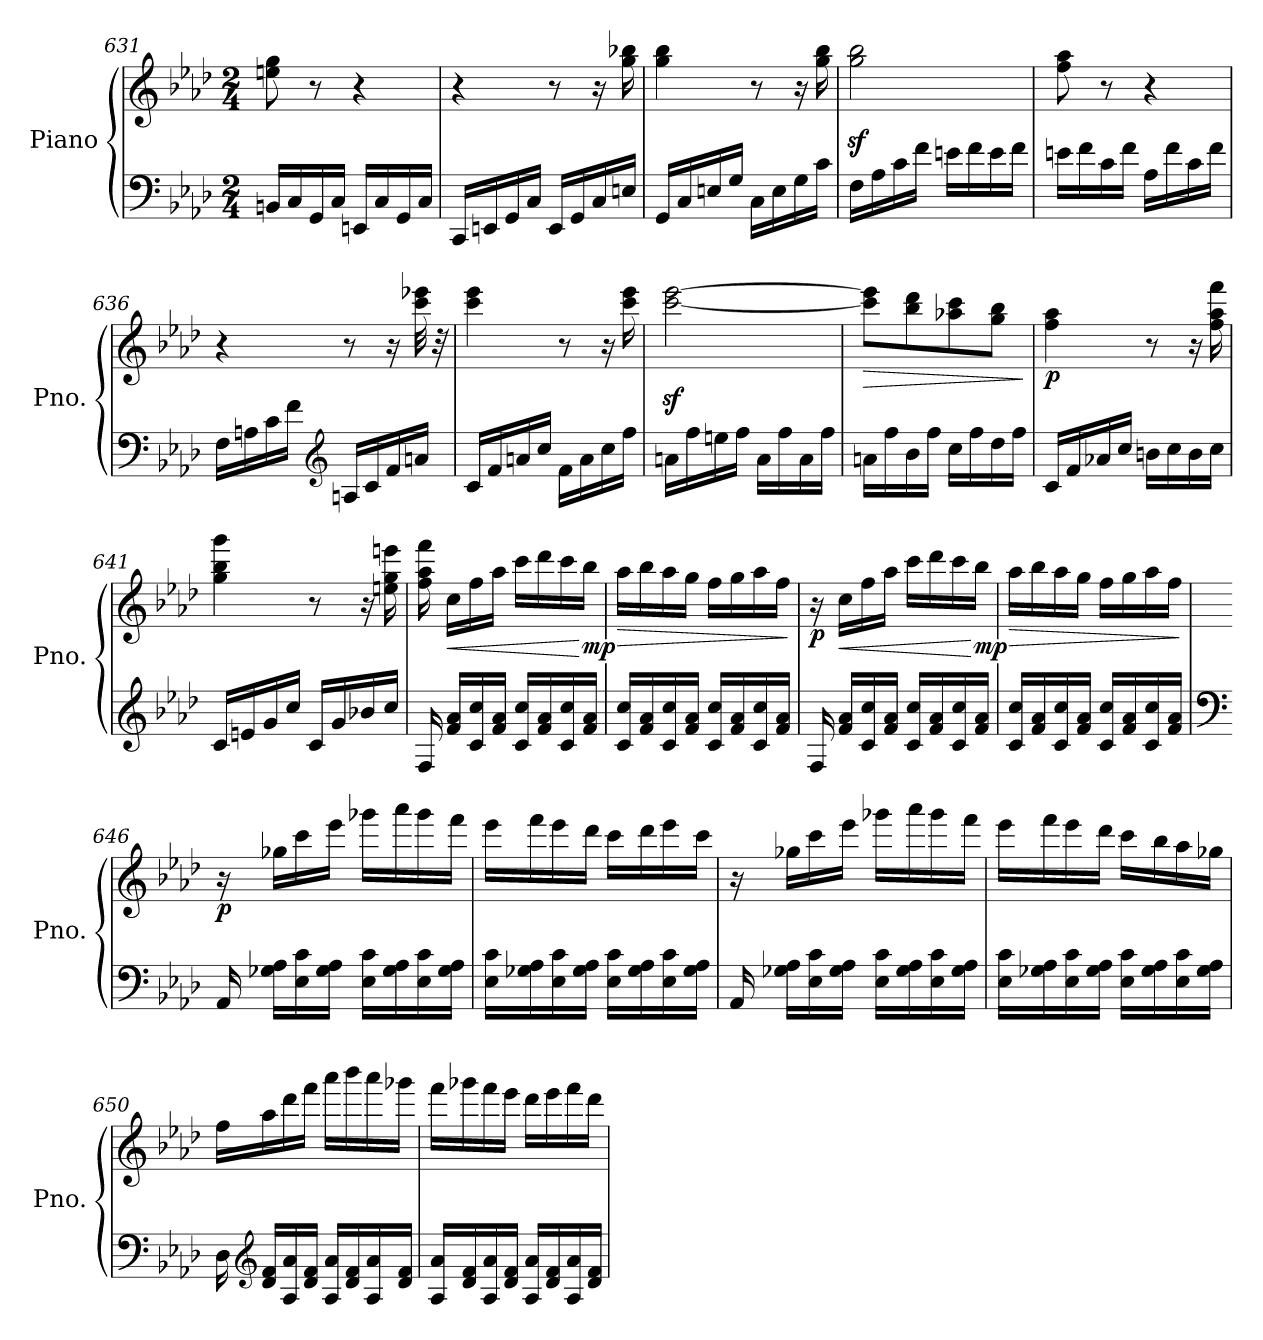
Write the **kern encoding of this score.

**kern	**kern	**dynam
*part1	*part1	*part1
*staff2	*staff1	*staff1/2
*I"Piano	*	*
*I'Pno.	*	*
*clefF4	*clefG2	*
*k[b-e-a-d-]	*k[b-e-a-d-]	*
*M2/4	*M2/4	*
=631	=631	=631
16BBn/LL	8een\ 8gg\	.
16C/	.	.
16GG/	8r	.
16C/JJ	.	.
16EEn/LL	4r	.
16C/	.	.
16GG/	.	.
16C/JJ	.	.
=632	=632	=632
16CC/LL	4r	.
16EEn/	.	.
16GG/	.	.
16C/JJ	.	.
16EE/LL	8r	.
16GG/	.	.
16C/	16r	.
16En/JJ	16gg\ 16bb-X\	.
=633	=633	=633
16GG/LL	4gg\ 4bb-\	.
16C/	.	.
16En/	.	.
16G/JJ	.	.
16C\LL	8r	.
16E\	.	.
16G\	16r	.
16c\JJ	16gg\ 16bb-\	.
!!LO:PB:g=z
=634	=634	=634
16F\LL	2gg\z< 2bb-\z<	.
16A-\	.	.
16c\	.	.
16f\JJ	.	.
16en\LL	.	.
16f\	.	.
16e\	.	.
16f\JJ	.	.
=635	=635	=635
16en\LL	8ff\ 8aa-\	.
16f\	.	.
16c\	8r	.
16f\JJ	.	.
16A-\LL	4r	.
16f\	.	.
16c\	.	.
16f\JJ	.	.
=636	=636	=636
16F\LL	4r	.
16An\	.	.
16c\	.	.
16f\JJ	.	.
*clefG2	*	*
16An/LL	8r	.
16c/	.	.
16f/	16r	.
16an/JJ	32ccc\ 32eee-X\	.
.	32r	.
!!LO:LB:g=z
=637	=637	=637
16c/LL	4ccc\ 4eee-\	.
16f/	.	.
16an/	.	.
16cc/JJ	.	.
16f\LL	8r	.
16a\	.	.
16cc\	16r	.
16ff\JJ	16ccc\ 16eee-\	.
=638	=638	=638
16an\LL	[2ccc\z< [2eee-\z<	.
16ff\	.	.
16een\	.	.
16ff\JJ	.	.
16a\LL	.	.
16ff\	.	.
16a\	.	.
16ff\JJ	.	.
=639	=639	=639
!	!	!LO:HP:b
16an\LL	8ccc\] 8eee-\]L	>
16ff\	.	.
16b-\	8bb-\ 8ddd-\	.
16ff\JJ	.	.
16cc\LL	8aa-X\ 8ccc\	.
16ff\	.	.
16dd-\	8gg\ 8bb-\J	.
16ff\JJ	.	.
.	.	]
=640	=640	=640
!	!	!LO:DY:b
16c/LL	4ff\ 4aa-\	p
16f/	.	.
16a-X/	.	.
16cc/JJ	.	.
16bn\LL	8r	.
16cc\	.	.
16b\	16r	.
16cc\JJ	16ff\ 16aa-\ 16fff\	.
!!LO:LB:g=z
=641	=641	=641
16c/LL	4gg\ 4bb-\ 4ggg\	.
16en/	.	.
16g/	.	.
16cc/JJ	.	.
16c/LL	8r	.
16g/	.	.
16b-X/	16r	.
16cc/JJ	16een\ 16gg\ 16eeen\	.
=642	=642	=642
16F/	16ff\ 16aa-\ 16fff\	.
!	!	!LO:HP:b
16f/ 16a-/LL	16cc\LL	<
16c/ 16cc/	16ff\	.
16f/ 16a-/JJ	16aa-\JJ	.
16c/ 16cc/LL	16ccc\LL	.
16f/ 16a-/	16ddd-\	.
16c/ 16cc/	16ccc\	.
!	!	!LO:DY:n=1:b
16f/ 16a-/JJ	16bb-\JJ	[ mp
=643	=643	=643
!	!	!LO:HP:b
16c/ 16cc/LL	16aa-\LL	>
16f/ 16a-/	16bb-\	.
16c/ 16cc/	16aa-\	.
16f/ 16a-/JJ	16gg\JJ	.
16c/ 16cc/LL	16ff\LL	.
16f/ 16a-/	16gg\	.
16c/ 16cc/	16aa-\	.
16f/ 16a-/JJ	16ff\JJ	.
.	.	]
=644	=644	=644
!	!	!LO:DY:b
16F/	16r	p
!	!	!LO:HP:b
16f/ 16a-/LL	16cc\LL	<
16c/ 16cc/	16ff\	.
16f/ 16a-/JJ	16aa-\JJ	.
16c/ 16cc/LL	16ccc\LL	.
16f/ 16a-/	16ddd-\	.
16c/ 16cc/	16ccc\	.
!	!	!LO:DY:n=1:b
16f/ 16a-/JJ	16bb-\JJ	[ mp
!!LO:LB:g=z
=645	=645	=645
!	!	!LO:HP:b
16c/ 16cc/LL	16aa-\LL	>
16f/ 16a-/	16bb-\	.
16c/ 16cc/	16aa-\	.
16f/ 16a-/JJ	16gg\JJ	.
16c/ 16cc/LL	16ff\LL	.
16f/ 16a-/	16gg\	.
16c/ 16cc/	16aa-\	.
16f/ 16a-/JJ	16ff\JJ	.
.	.	]
=646	=646	=646
*clefF4	*	*
!	!	!LO:DY:b
16AA-/	16r	p
16G-X\ 16A-\LL	16gg-X\LL	.
16E-\ 16c\	16ccc\	.
16G-\ 16A-\JJ	16eee-\JJ	.
16E-\ 16c\LL	16ggg-X\LL	.
16G-\ 16A-\	16aaa-\	.
16E-\ 16c\	16ggg-\	.
16G-\ 16A-\JJ	16fff\JJ	.
=647	=647	=647
16E-\ 16c\LL	16eee-\LL	.
16G-X\ 16A-\	16fff\	.
16E-\ 16c\	16eee-\	.
16G-\ 16A-\JJ	16ddd-\JJ	.
16E-\ 16c\LL	16ccc\LL	.
16G-\ 16A-\	16ddd-\	.
16E-\ 16c\	16eee-\	.
16G-\ 16A-\JJ	16ccc\JJ	.
!!LO:LB:g=z
=648	=648	=648
16AA-/	16r	.
16G-X\ 16A-\LL	16gg-X\LL	.
16E-\ 16c\	16ccc\	.
16G-\ 16A-\JJ	16eee-\JJ	.
16E-\ 16c\LL	16ggg-X\LL	.
16G-\ 16A-\	16aaa-\	.
16E-\ 16c\	16ggg-\	.
16G-\ 16A-\JJ	16fff\JJ	.
=649	=649	=649
16E-\ 16c\LL	16eee-\LL	.
16G-X\ 16A-\	16fff\	.
16E-\ 16c\	16eee-\	.
16G-\ 16A-\JJ	16ddd-\JJ	.
16E-\ 16c\LL	16ccc\LL	.
16G-\ 16A-\	16bb-\	.
16E-\ 16c\	16aa-\	.
16G-\ 16A-\JJ	16gg-X\JJ	.
=650	=650	=650
16D-\	16ff\LL	.
*clefG2	*	*
16d-/ 16f/LL	16aa-\	.
16A-/ 16a-/	16ddd-\	.
16d-/ 16f/JJ	16fff\JJ	.
16A-/ 16a-/LL	16aaa-\LL	.
16d-/ 16f/	16bbb-\	.
16A-/ 16a-/	16aaa-\	.
16d-/ 16f/JJ	16ggg-X\JJ	.
!!LO:LB:g=z
=651	=651	=651
16A-/ 16a-/LL	16fff\LL	.
16d-/ 16f/	16ggg-X\	.
16A-/ 16a-/	16fff\	.
16d-/ 16f/JJ	16eee-\JJ	.
16A-/ 16a-/LL	16ddd-\LL	.
16d-/ 16f/	16eee-\	.
16A-/ 16a-/	16fff\	.
16d-/ 16f/JJ	16ddd-\JJ	.
=	=	=
*-	*-	*-
